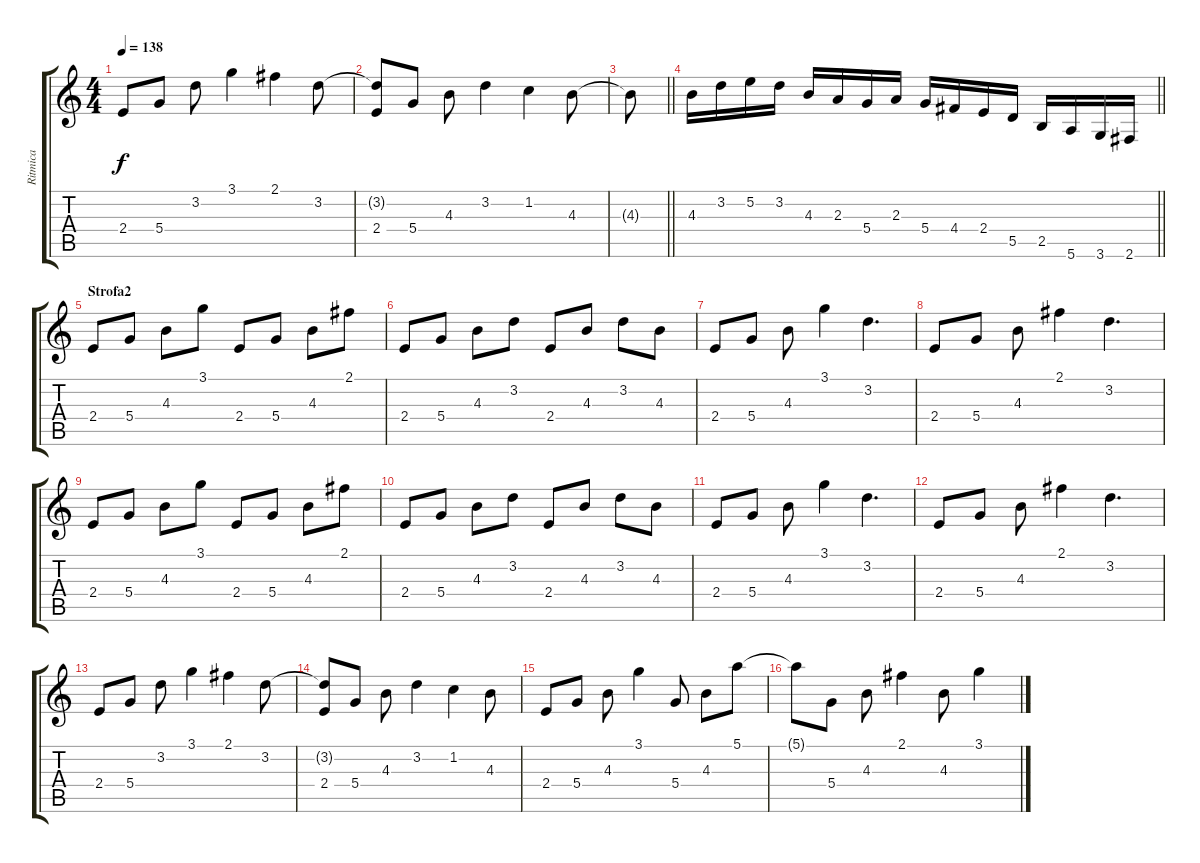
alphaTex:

\track ("Ritmica" "Ritmica") {instrument distortionguitar}
\staff {score tabs}
\tuning (E4 B3 G3 D3 A2 E2) {hide}
\ts (4 4)
\tempo 138
\clef g2
\ks c
2.4.8{dy f} 5.4.8 3.2.8 3.1.4 2.1.4 3.2.8 |
(3.2{t} 2.4).8 5.4.8 4.3.8 3.2.4 1.2.4 4.3.8 |
\barLineRight lightlight
4.3{t}.8 |
\barLineRight lightlight
4.3.16 3.2.16 5.2.16 3.2.16 4.3.16 2.3.16 5.4.16 2.3.16 5.4.16 4.4.16 2.4.16 5.5.16 2.5.16 5.6.16 3.6.16 2.6.16 |
\section ("" "Strofa2")
2.4.8 5.4.8 4.3.8 3.1.8 2.4.8 5.4.8 4.3.8 2.1.8 |
2.4.8 5.4.8 4.3.8 3.2.8 2.4.8 4.3.8 3.2.8 4.3.8 |
2.4.8 5.4.8 4.3.8 3.1.4 3.2.4{d} |
2.4.8 5.4.8 4.3.8 2.1.4 3.2.4{d} |
2.4.8 5.4.8 4.3.8 3.1.8 2.4.8 5.4.8 4.3.8 2.1.8 |
2.4.8 5.4.8 4.3.8 3.2.8 2.4.8 4.3.8 3.2.8 4.3.8 |
2.4.8 5.4.8 4.3.8 3.1.4 3.2.4{d} |
2.4.8 5.4.8 4.3.8 2.1.4 3.2.4{d} |
2.4.8 5.4.8 3.2.8 3.1.4 2.1.4 3.2.8 |
(3.2{t} 2.4).8 5.4.8 4.3.8 3.2.4 1.2.4 4.3.8 |
2.4.8 5.4.8 4.3.8 3.1.4 5.4.8 4.3.8 5.1.8 |
5.1{t}.8 5.4.8 4.3.8 2.1.4 4.3.8 3.1.4
